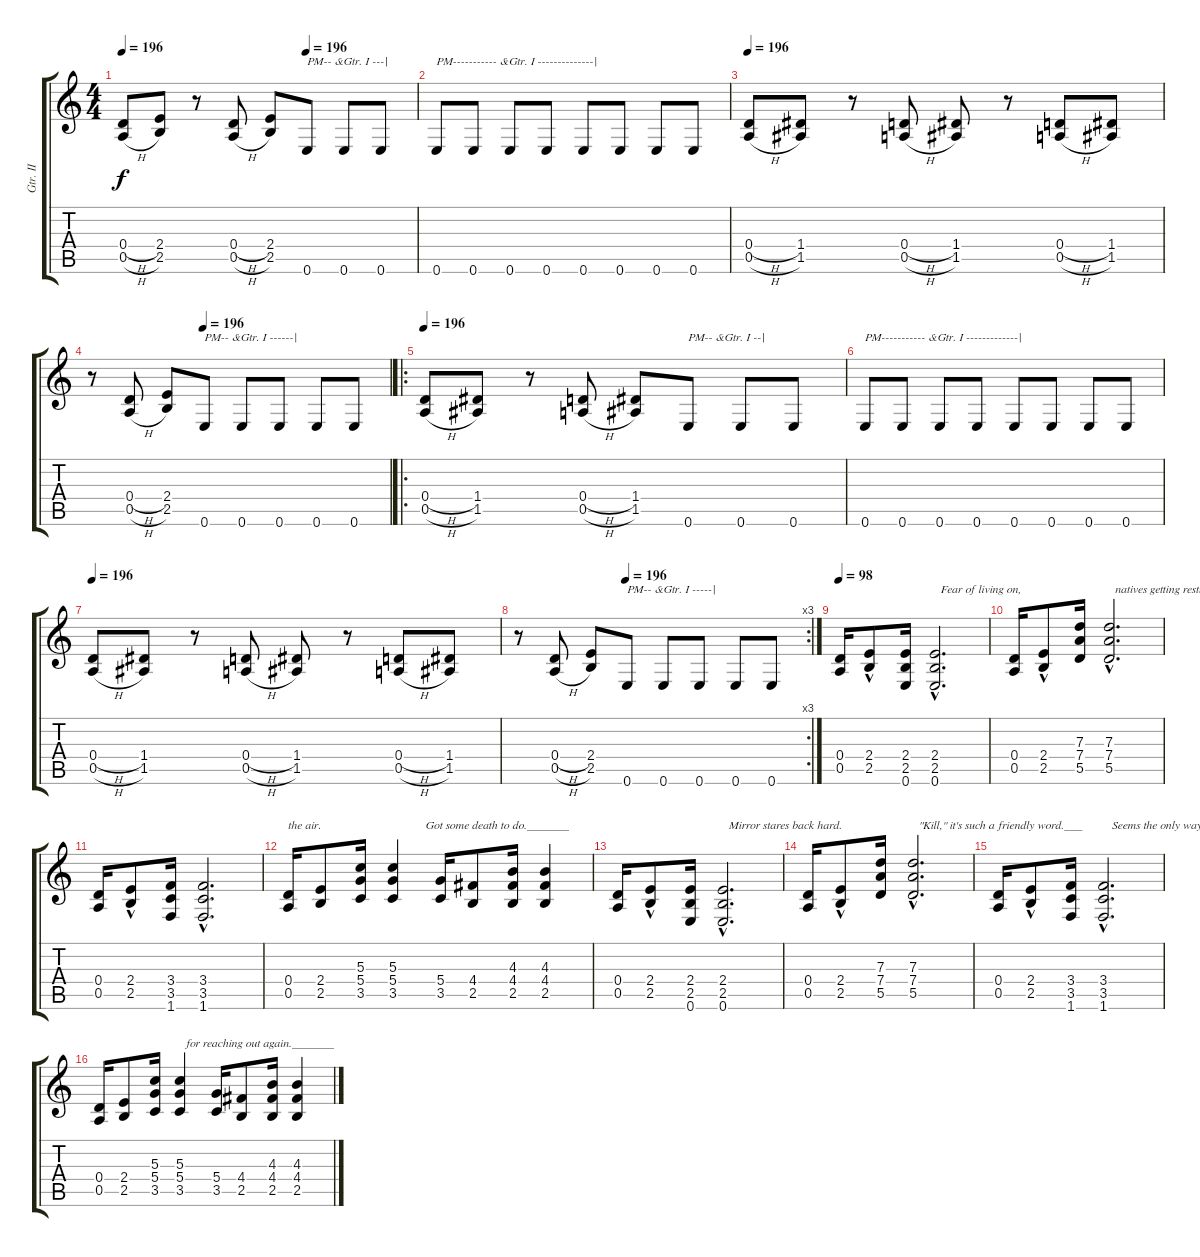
\track ("Gtr. II" "Gtr. II") {instrument distortionguitar}
\staff {score tabs}
\tuning (E4 B3 G3 D3 A2 E2) {hide}
\ts (4 4)
\tempo 196
\tempo (196 0.625)
\clef g2
\ks c
(0.4{h} 0.5{h}).8{dy f} (2.4 2.5).8 r.8 (0.4{h} 0.5{h}).8 (2.4 2.5).8 0.6.8{txt "PM-- &Gtr. I ---|"} 0.6.8 0.6.8 |
0.6.8{txt "PM----------- &Gtr. I --------------|"} 0.6.8 0.6.8 0.6.8 0.6.8 0.6.8 0.6.8 0.6.8 |
\tempo 196
(0.4{h} 0.5{h}).8 (1.4 1.5).8 r.8 (0.4{h} 0.5{h}).8 (1.4 1.5).8 r.8 (0.4{h} 0.5{h}).8 (1.4 1.5).8 |
\tempo (196 0.375)
r.8 (0.4{h} 0.5{h}).8 (2.4 2.5).8 0.6.8{txt "PM-- &Gtr. I ------|"} 0.6.8 0.6.8 0.6.8 0.6.8 |
\ro
\tempo 196
(0.4{h} 0.5{h}).8 (1.4 1.5).8 r.8 (0.4{h} 0.5{h}).8 (1.4 1.5).8 0.6.8{txt "PM-- &Gtr. I --|"} 0.6.8 0.6.8 |
0.6.8{txt "PM----------- &Gtr. I -------------|"} 0.6.8 0.6.8 0.6.8 0.6.8 0.6.8 0.6.8 0.6.8 |
\tempo 196
(0.4{h} 0.5{h}).8 (1.4 1.5).8 r.8 (0.4{h} 0.5{h}).8 (1.4 1.5).8 r.8 (0.4{h} 0.5{h}).8 (1.4 1.5).8 |
\rc 3
\tempo (196 0.375)
r.8 (0.4{h} 0.5{h}).8 (2.4 2.5).8 0.6.8{txt "PM-- &Gtr. I -----|"} 0.6.8 0.6.8 0.6.8 0.6.8 |
\tempo 98
(0.4 0.5).16 (2.4 2.5{hac}).8 (2.4 2.5 0.6).16 (2.4{hac} 2.5{hac} 0.6{hac}).2{d txt "  Fear of living on,"} |
(0.4 0.5).16 (2.4 2.5{hac}).8 (7.3 7.4 5.5).16 (7.3{hac} 7.4{hac} 5.5{hac}).2{d txt "  natives getting restless now, mutiny in"} |
(0.4 0.5).16 (2.4 2.5{hac}).8 (3.4 3.5 1.6).16 (3.4{hac} 3.5{hac} 1.6{hac}).2{d} |
(0.4 0.5).16{txt "the air."} (2.4 2.5).8 (5.3 5.4 3.5).16 (5.3 5.4 3.5).4{txt "           Got some death to do._______"} (5.4 3.5).16 (4.4 2.5).8 (4.3 4.4 2.5).16 (4.3 4.4 2.5).4 |
(0.4 0.5).16 (2.4 2.5{hac}).8 (2.4 2.5 0.6).16 (2.4{hac} 2.5{hac} 0.6{hac}).2{d txt "  Mirror stares back hard."} |
(0.4 0.5).16 (2.4 2.5{hac}).8 (7.3 7.4 5.5).16 (7.3{hac} 7.4{hac} 5.5{hac}).2{d txt "  \"Kill,\" it's such a friendly word.___"} |
(0.4 0.5).16 (2.4 2.5{hac}).8 (3.4 3.5 1.6).16 (3.4{hac} 3.5{hac} 1.6{hac}).2{d txt "   Seems the only way"} |
(0.4 0.5).16 (2.4 2.5).8 (5.3 5.4 3.5).16 (5.3 5.4 3.5).4{txt "  for reaching out again._______"} (5.4 3.5).16 (4.4 2.5).8 (4.3 4.4 2.5).16 (4.3 4.4 2.5).4
